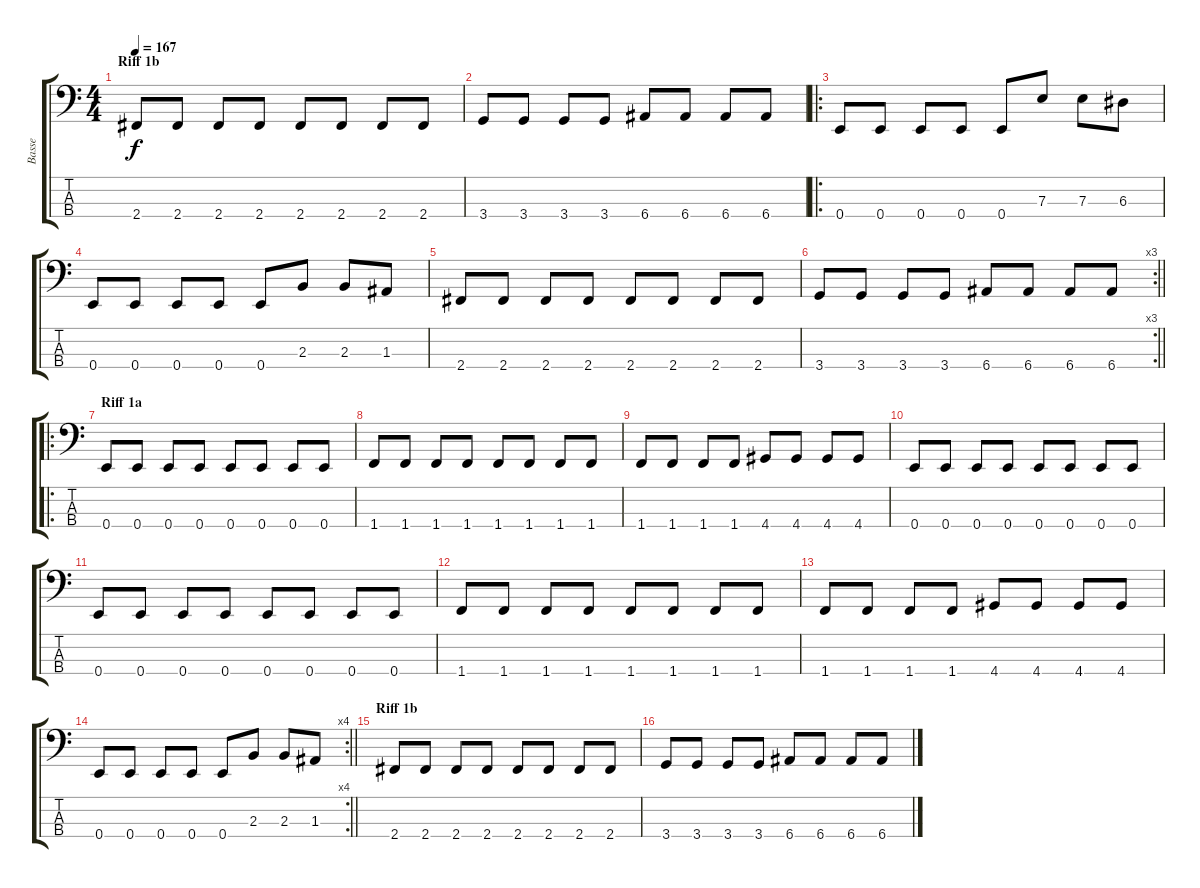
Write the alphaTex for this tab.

\track ("Basse" "Basse") {instrument electricbassfinger}
\staff {score tabs}
\tuning (G2 D2 A1 E1) {hide}
\ts (4 4)
\section ("" "Riff 1b")
\tempo 167
\clef f4
\ks c
2.4.8{dy f} 2.4.8 2.4.8 2.4.8 2.4.8 2.4.8 2.4.8 2.4.8 |
3.4.8 3.4.8 3.4.8 3.4.8 6.4.8 6.4.8 6.4.8 6.4.8 |
\ro
0.4.8 0.4.8 0.4.8 0.4.8 0.4.8 7.3.8 7.3.8 6.3.8 |
0.4.8 0.4.8 0.4.8 0.4.8 0.4.8 2.3.8 2.3.8 1.3.8 |
2.4.8 2.4.8 2.4.8 2.4.8 2.4.8 2.4.8 2.4.8 2.4.8 |
\rc 3
\barLineRight lightlight
3.4.8 3.4.8 3.4.8 3.4.8 6.4.8 6.4.8 6.4.8 6.4.8 |
\ro
\section ("" "Riff 1a")
0.4.8 0.4.8 0.4.8 0.4.8 0.4.8 0.4.8 0.4.8 0.4.8 |
1.4.8 1.4.8 1.4.8 1.4.8 1.4.8 1.4.8 1.4.8 1.4.8 |
1.4.8 1.4.8 1.4.8 1.4.8 4.4.8 4.4.8 4.4.8 4.4.8 |
0.4.8 0.4.8 0.4.8 0.4.8 0.4.8 0.4.8 0.4.8 0.4.8 |
0.4.8 0.4.8 0.4.8 0.4.8 0.4.8 0.4.8 0.4.8 0.4.8 |
1.4.8 1.4.8 1.4.8 1.4.8 1.4.8 1.4.8 1.4.8 1.4.8 |
1.4.8 1.4.8 1.4.8 1.4.8 4.4.8 4.4.8 4.4.8 4.4.8 |
\rc 4
\barLineRight lightlight
0.4.8 0.4.8 0.4.8 0.4.8 0.4.8 2.3.8 2.3.8 1.3.8 |
\section ("" "Riff 1b")
2.4.8 2.4.8 2.4.8 2.4.8 2.4.8 2.4.8 2.4.8 2.4.8 |
3.4.8 3.4.8 3.4.8 3.4.8 6.4.8 6.4.8 6.4.8 6.4.8
